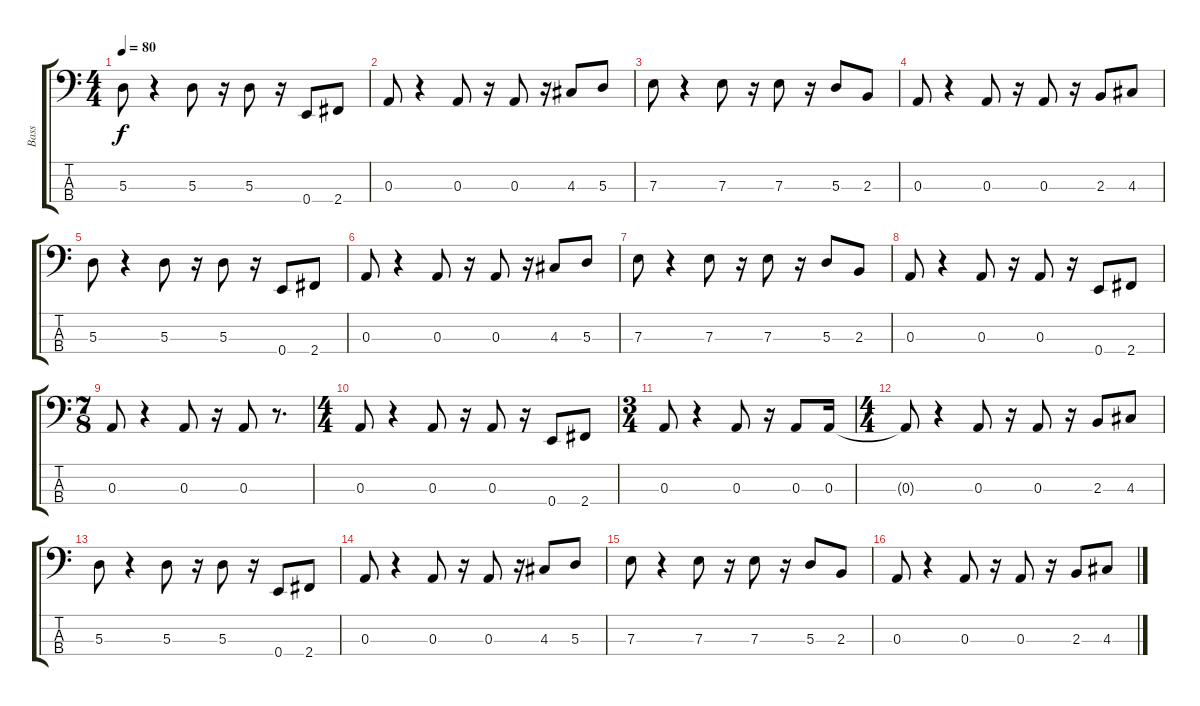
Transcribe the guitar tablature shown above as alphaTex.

\track ("Bass" "Bass") {instrument electricbassfinger}
\staff {score tabs}
\tuning (G2 D2 A1 E1) {hide}
\ts (4 4)
\tempo 80
\clef f4
\ks c
5.3.8{dy f} r.4 5.3.8 r.16 5.3.8 r.16 0.4.8 2.4.8 |
0.3.8 r.4 0.3.8 r.16 0.3.8 r.16 4.3.8 5.3.8 |
7.3.8 r.4 7.3.8 r.16 7.3.8 r.16 5.3.8 2.3.8 |
0.3.8 r.4 0.3.8 r.16 0.3.8 r.16 2.3.8 4.3.8 |
5.3.8 r.4 5.3.8 r.16 5.3.8 r.16 0.4.8 2.4.8 |
0.3.8 r.4 0.3.8 r.16 0.3.8 r.16 4.3.8 5.3.8 |
7.3.8 r.4 7.3.8 r.16 7.3.8 r.16 5.3.8 2.3.8 |
0.3.8 r.4 0.3.8 r.16 0.3.8 r.16 0.4.8 2.4.8 |
\ts (7 8)
0.3.8 r.4 0.3.8 r.16 0.3.8 r.8{d} |
\ts (4 4)
0.3.8 r.4 0.3.8 r.16 0.3.8 r.16 0.4.8 2.4.8 |
\ts (3 4)
0.3.8 r.4 0.3.8 r.16 0.3.8 0.3.16 |
\ts (4 4)
0.3{t}.8 r.4 0.3.8 r.16 0.3.8 r.16 2.3.8 4.3.8 |
5.3.8 r.4 5.3.8 r.16 5.3.8 r.16 0.4.8 2.4.8 |
0.3.8 r.4 0.3.8 r.16 0.3.8 r.16 4.3.8 5.3.8 |
7.3.8 r.4 7.3.8 r.16 7.3.8 r.16 5.3.8 2.3.8 |
0.3.8 r.4 0.3.8 r.16 0.3.8 r.16 2.3.8 4.3.8
